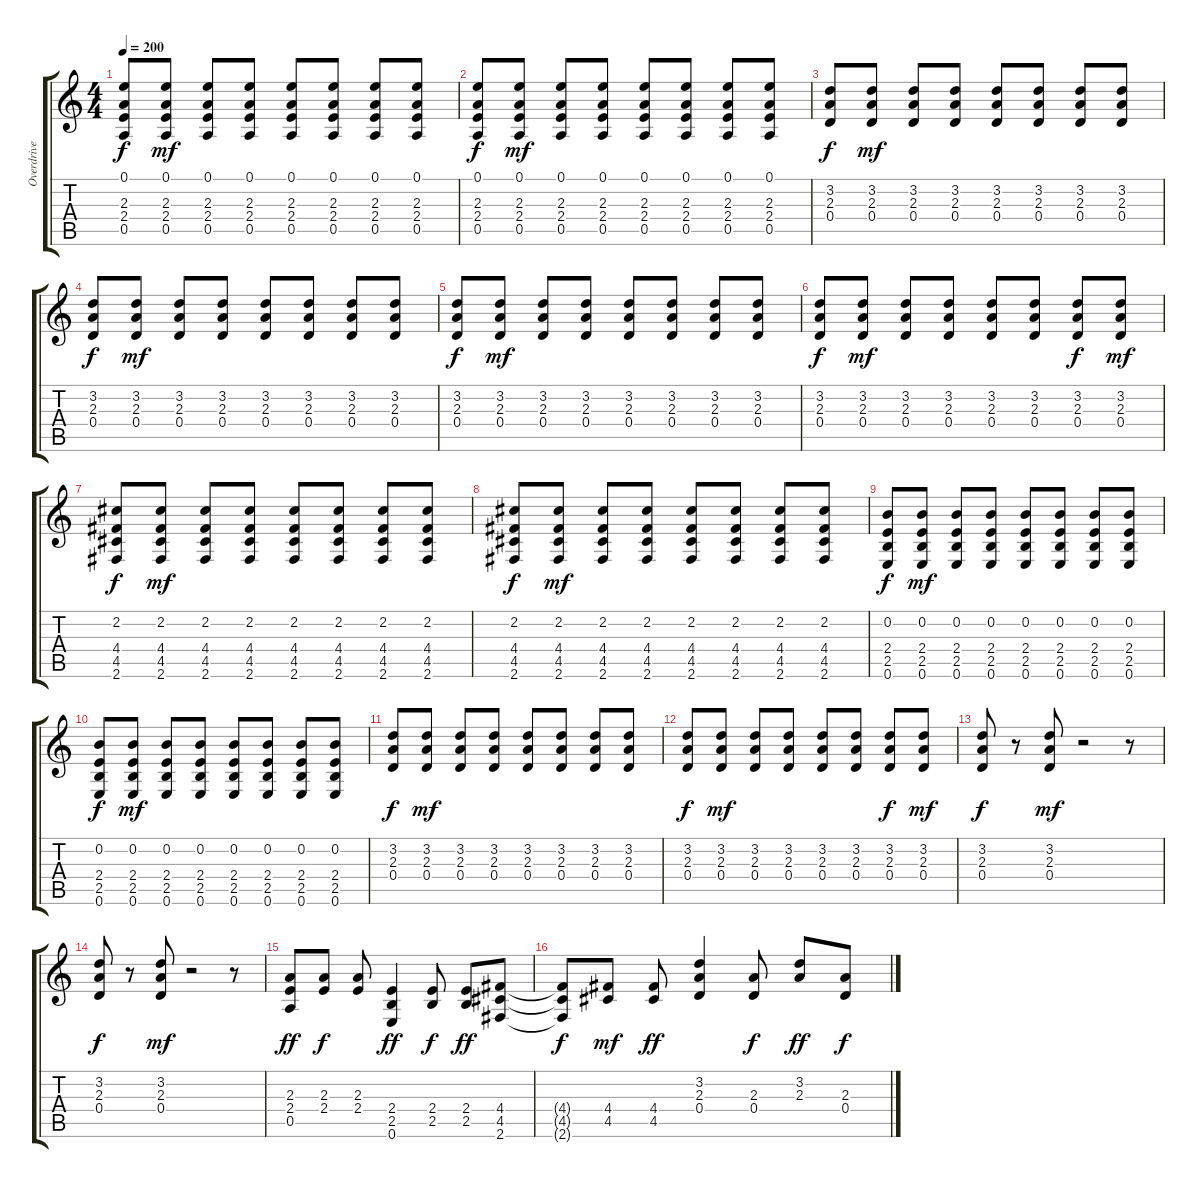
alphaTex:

\track ("Overdrive Effect2(Ka)" "Overdrive ") {instrument overdrivenguitar}
\staff {score tabs}
\tuning (E4 B3 G3 D3 A2 E2) {hide}
\ts (4 4)
\tempo 200
\clef g2
\ks c
(0.1 2.3 2.4 0.5).8{dy f} (0.1 2.3 2.4 0.5).8{dy mf} (0.1 2.3 2.4 0.5).8 (0.1 2.3 2.4 0.5).8 (0.1 2.3 2.4 0.5).8 (0.1 2.3 2.4 0.5).8 (0.1 2.3 2.4 0.5).8 (0.1 2.3 2.4 0.5).8 |
(0.1 2.3 2.4 0.5).8{dy f} (0.1 2.3 2.4 0.5).8{dy mf} (0.1 2.3 2.4 0.5).8 (0.1 2.3 2.4 0.5).8 (0.1 2.3 2.4 0.5).8 (0.1 2.3 2.4 0.5).8 (0.1 2.3 2.4 0.5).8 (0.1 2.3 2.4 0.5).8 |
(3.2 2.3 0.4).8{dy f} (3.2 2.3 0.4).8{dy mf} (3.2 2.3 0.4).8 (3.2 2.3 0.4).8 (3.2 2.3 0.4).8 (3.2 2.3 0.4).8 (3.2 2.3 0.4).8 (3.2 2.3 0.4).8 |
(3.2 2.3 0.4).8{dy f} (3.2 2.3 0.4).8{dy mf} (3.2 2.3 0.4).8 (3.2 2.3 0.4).8 (3.2 2.3 0.4).8 (3.2 2.3 0.4).8 (3.2 2.3 0.4).8 (3.2 2.3 0.4).8 |
(3.2 2.3 0.4).8{dy f} (3.2 2.3 0.4).8{dy mf} (3.2 2.3 0.4).8 (3.2 2.3 0.4).8 (3.2 2.3 0.4).8 (3.2 2.3 0.4).8 (3.2 2.3 0.4).8 (3.2 2.3 0.4).8 |
(3.2 2.3 0.4).8{dy f} (3.2 2.3 0.4).8{dy mf} (3.2 2.3 0.4).8 (3.2 2.3 0.4).8 (3.2 2.3 0.4).8 (3.2 2.3 0.4).8 (3.2 2.3 0.4).8{dy f} (3.2 2.3 0.4).8{dy mf} |
(2.2 4.4 4.5 2.6).8{dy f} (2.2 4.4 4.5 2.6).8{dy mf} (2.2 4.4 4.5 2.6).8 (2.2 4.4 4.5 2.6).8 (2.2 4.4 4.5 2.6).8 (2.2 4.4 4.5 2.6).8 (2.2 4.4 4.5 2.6).8 (2.2 4.4 4.5 2.6).8 |
(2.2 4.4 4.5 2.6).8{dy f} (2.2 4.4 4.5 2.6).8{dy mf} (2.2 4.4 4.5 2.6).8 (2.2 4.4 4.5 2.6).8 (2.2 4.4 4.5 2.6).8 (2.2 4.4 4.5 2.6).8 (2.2 4.4 4.5 2.6).8 (2.2 4.4 4.5 2.6).8 |
(0.2 2.4 2.5 0.6).8{dy f} (0.2 2.4 2.5 0.6).8{dy mf} (0.2 2.4 2.5 0.6).8 (0.2 2.4 2.5 0.6).8 (0.2 2.4 2.5 0.6).8 (0.2 2.4 2.5 0.6).8 (0.2 2.4 2.5 0.6).8 (0.2 2.4 2.5 0.6).8 |
(0.2 2.4 2.5 0.6).8{dy f} (0.2 2.4 2.5 0.6).8{dy mf} (0.2 2.4 2.5 0.6).8 (0.2 2.4 2.5 0.6).8 (0.2 2.4 2.5 0.6).8 (0.2 2.4 2.5 0.6).8 (0.2 2.4 2.5 0.6).8 (0.2 2.4 2.5 0.6).8 |
(3.2 2.3 0.4).8{dy f} (3.2 2.3 0.4).8{dy mf} (3.2 2.3 0.4).8 (3.2 2.3 0.4).8 (3.2 2.3 0.4).8 (3.2 2.3 0.4).8 (3.2 2.3 0.4).8 (3.2 2.3 0.4).8 |
(3.2 2.3 0.4).8{dy f} (3.2 2.3 0.4).8{dy mf} (3.2 2.3 0.4).8 (3.2 2.3 0.4).8 (3.2 2.3 0.4).8 (3.2 2.3 0.4).8 (3.2 2.3 0.4).8{dy f} (3.2 2.3 0.4).8{dy mf} |
(3.2 2.3 0.4).8{dy f} r.8 (3.2 2.3 0.4).8{dy mf} r.2 r.8 |
(3.2 2.3 0.4).8{dy f} r.8 (3.2 2.3 0.4).8{dy mf} r.2 r.8 |
(2.3 2.4 0.5).8{dy ff} (2.3 2.4).8{dy f} (2.3 2.4).8 (2.4 2.5 0.6).4{dy ff} (2.4 2.5).8{dy f} (2.4 2.5).8{dy ff} (4.4 4.5 2.6).8 |
(4.4{t} 4.5{t} 2.6{t}).8{dy f} (4.4 4.5).8{dy mf} (4.4 4.5).8{dy ff} (3.2 2.3 0.4).4 (2.3 0.4).8{dy f} (3.2 2.3).8{dy ff} (2.3 0.4).8{dy f}
